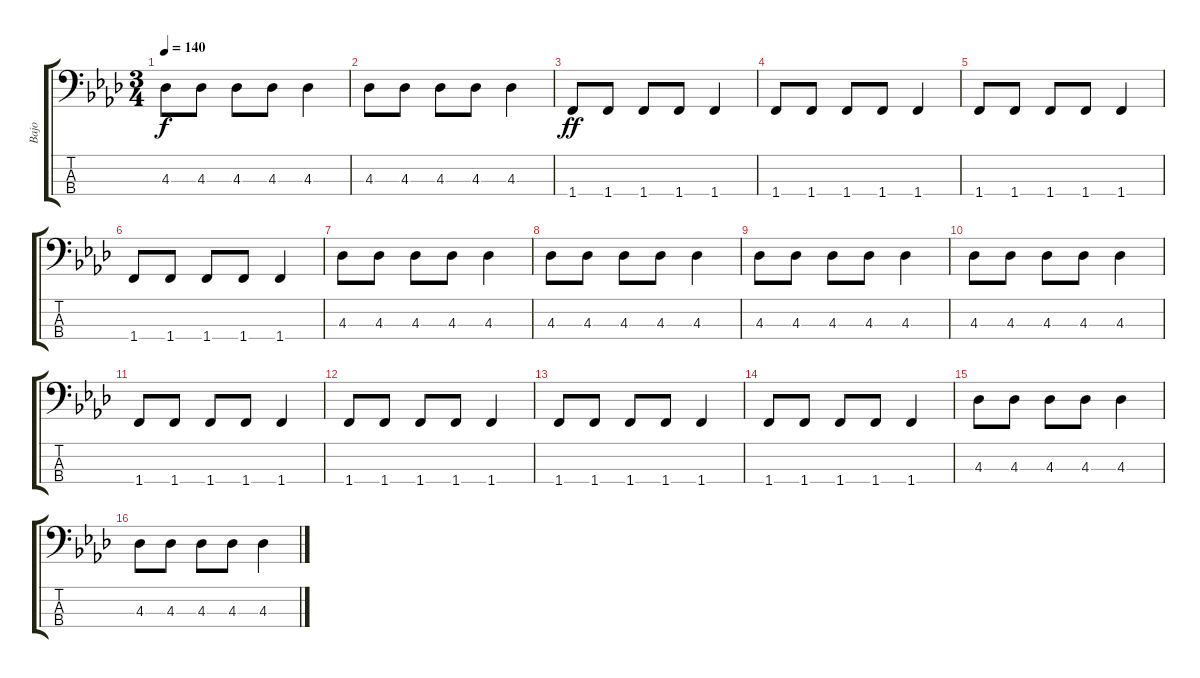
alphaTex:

\track ("Bajo" "Bajo") {instrument electricbassfinger}
\staff {score tabs}
\tuning (G2 D2 A1 E1) {hide}
\ts (3 4)
\tempo 140
\clef f4
\ks fminor
4.3.8{dy f} 4.3.8 4.3.8 4.3.8 4.3.4 |
4.3.8 4.3.8 4.3.8 4.3.8 4.3.4 |
1.4.8{dy ff} 1.4.8 1.4.8 1.4.8 1.4.4 |
1.4.8 1.4.8 1.4.8 1.4.8 1.4.4 |
1.4.8 1.4.8 1.4.8 1.4.8 1.4.4 |
1.4.8 1.4.8 1.4.8 1.4.8 1.4.4 |
4.3.8 4.3.8 4.3.8 4.3.8 4.3.4 |
4.3.8 4.3.8 4.3.8 4.3.8 4.3.4 |
4.3.8 4.3.8 4.3.8 4.3.8 4.3.4 |
4.3.8 4.3.8 4.3.8 4.3.8 4.3.4 |
1.4.8 1.4.8 1.4.8 1.4.8 1.4.4 |
1.4.8 1.4.8 1.4.8 1.4.8 1.4.4 |
1.4.8 1.4.8 1.4.8 1.4.8 1.4.4 |
1.4.8 1.4.8 1.4.8 1.4.8 1.4.4 |
4.3.8 4.3.8 4.3.8 4.3.8 4.3.4 |
4.3.8 4.3.8 4.3.8 4.3.8 4.3.4
